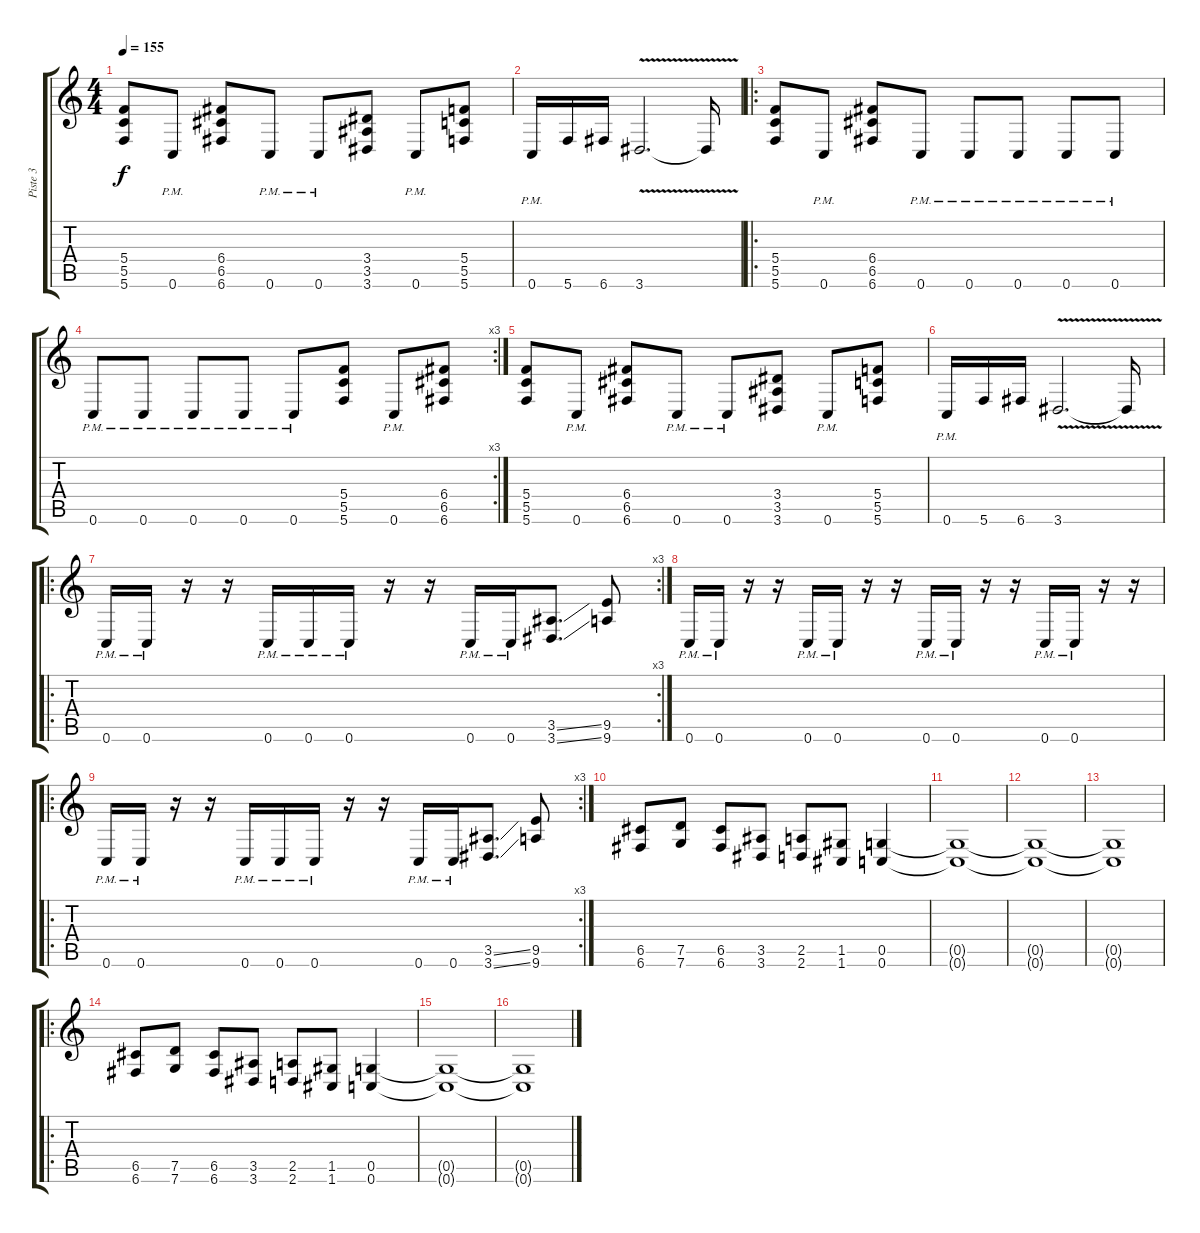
\track ("Piste 3" "Piste 3") {instrument distortionguitar}
\staff {score tabs}
\tuning (D4 A3 F3 C3 G2 C2) {hide}
\ts (4 4)
\tempo 155
\clef g2
\ks c
(5.4 5.5 5.6).8{dy f} 0.6{pm}.8 (6.4 6.5 6.6).8 0.6{pm}.8 0.6{pm}.8 (3.4 3.5 3.6).8 0.6{pm}.8 (5.4 5.5 5.6).8 |
0.6{pm}.16 5.6.16 6.6.16 3.6{v}.2{d} 3.6{t}.16 |
\ro
(5.4 5.5 5.6).8 0.6{pm}.8 (6.4 6.5 6.6).8 0.6{pm}.8 0.6{pm}.8 0.6{pm}.8 0.6{pm}.8 0.6{pm}.8 |
\rc 3
0.6{pm}.8 0.6{pm}.8 0.6{pm}.8 0.6{pm}.8 0.6{pm}.8 (5.4 5.5 5.6).8 0.6{pm}.8 (6.4 6.5 6.6).8 |
(5.4 5.5 5.6).8 0.6{pm}.8 (6.4 6.5 6.6).8 0.6{pm}.8 0.6{pm}.8 (3.4 3.5 3.6).8 0.6{pm}.8 (5.4 5.5 5.6).8 |
0.6{pm}.16 5.6.16 6.6.16 3.6{v}.2{d} 3.6{t}.16 |
\ro
\rc 3
0.6{pm}.16 0.6{pm}.16 r.16 r.16 0.6{pm}.16 0.6{pm}.16 0.6{pm}.16 r.16 r.16 0.6{pm}.16 0.6{pm}.16 (3.5{ss} 3.6{ss}).8{d} (9.5 9.6).8 |
0.6{pm}.16 0.6{pm}.16 r.16 r.16 0.6{pm}.16 0.6{pm}.16 r.16 r.16 0.6{pm}.16 0.6{pm}.16 r.16 r.16 0.6{pm}.16 0.6{pm}.16 r.16 r.16 |
\ro
\rc 3
0.6{pm}.16 0.6{pm}.16 r.16 r.16 0.6{pm}.16 0.6{pm}.16 0.6{pm}.16 r.16 r.16 0.6{pm}.16 0.6{pm}.16 (3.5{ss} 3.6{ss}).8{d} (9.5 9.6).8 |
(6.5 6.6).8 (7.5 7.6).8 (6.5 6.6).8 (3.5 3.6).8 (2.5 2.6).8 (1.5 1.6).8 (0.5 0.6).4 |
(0.5{t} 0.6{t}).1 |
(0.5{t} 0.6{t}).1 |
(0.5{t} 0.6{t}).1 |
\ro
(6.5 6.6).8 (7.5 7.6).8 (6.5 6.6).8 (3.5 3.6).8 (2.5 2.6).8 (1.5 1.6).8 (0.5 0.6).4 |
(0.5{t} 0.6{t}).1 |
(0.5{t} 0.6{t}).1
